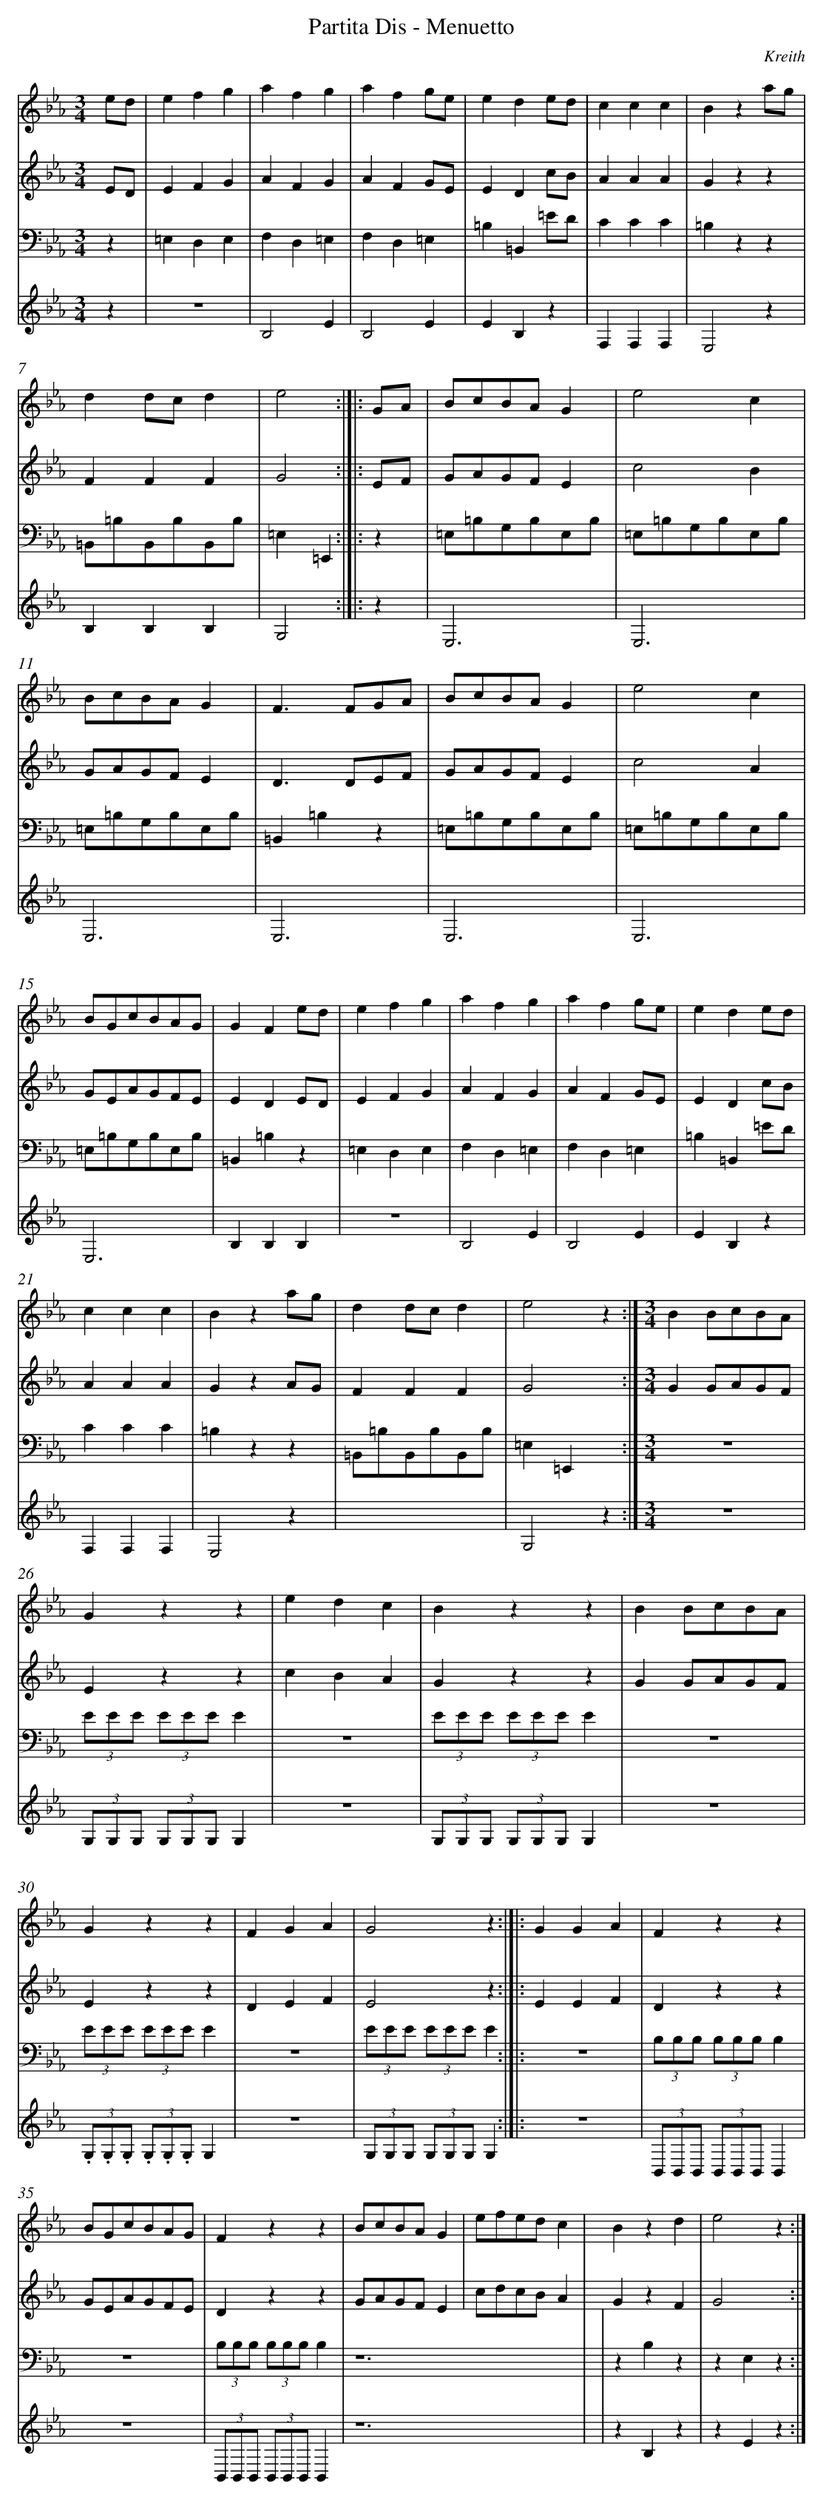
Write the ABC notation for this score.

X:1
T: Partita Dis - Menuetto
C: Kreith
L: 1/4
M: 3/4
V: 1 clef=treble
V: 2 clef=treble
V: 3 clef=bass
V: 4 clef=treble
V: 5 clef=treble
K: Eb
[V:1] e/d/ [I:setbarnb 1]|
[V:2] E/D/ |
[V:3] z |
[V:4] x |
[V:5] z |
[V:1] efg |
[V:2] EFG |
[V:3] =E,D,E, |
[V:4] x3 |
[V:5] z3 |
[V:1] afg |
[V:2] AFG |
[V:3] F,D,=E, |
[V:4] x3 |
[V:5] B,2E |
[V:1] afg/e/ |
[V:2] AFG/E/ |
[V:3] F,D,=E, |
[V:4] x3 |
[V:5] B,2E |
[V:1] ede/d/ |
[V:2] EDc/B/ |
[V:3] =B,=B,,=E/D/ |
[V:4] x3 |
[V:5] EB,z |
[V:1] ccc |
[V:2] AAA |
[V:3] CCC |
[V:4] x3 |
[V:5] F,F,F, |
[V:1] Bza/g/ |
[V:2] Gzz |
[V:3] =B,zz |
[V:4] x3 |
[V:5] E,2z |
[V:1] dd/c/d |
[V:2] FFF |
[V:3] =B,,/=B,/B,,/B,/B,,/B,/ |
[V:4] x3 |
[V:5] B,B,B, |
[V:1] e2 :|]|:
[V:2] G2 :|]|:
[V:3] =E,=E,, :|]|:
[V:4] x2 :|]|:
[V:5] G,2 :|]|:
[V:1] G/A/ [I:setbarnb 9]|
[V:2] E/F/ |
[V:3] z |
[V:4] x |
[V:5] z |
[V:1] B/c/B/A/G |
[V:2] G/A/G/F/E |
[V:3] =E,/=B,/G,/B,/E,/B,/ |
[V:4] x3 |
[V:5] E,3 |
[V:1] e2c |
[V:2] c2B |
[V:3] =E,/=B,/G,/B,/E,/B,/ |
[V:4] x3 |
[V:5] E,3 |
[V:1] B/c/B/A/G |
[V:2] G/A/G/F/E |
[V:3] =E,/=B,/G,/B,/E,/B,/ |
[V:4] x3 |
[V:5] E,3 |
[V:1] F>FG/A/ |
[V:2] D>DE/F/ |
[V:3] =B,,=B,z |
[V:4] x3 |
[V:5] E,3 |
[V:1] B/c/B/A/G |
[V:2] G/A/G/F/E |
[V:3] =E,/=B,/G,/B,/E,/B,/ |
[V:4] x3 |
[V:5] E,3 |
[V:1] e2c |
[V:2] c2A |
[V:3] =E,/=B,/G,/B,/E,/B,/ |
[V:4] x3 |
[V:5] E,3 |
[V:1] B/G/c/B/A/G/ |
[V:2] G/E/A/G/F/E/ |
[V:3] =E,/=B,/G,/B,/E,/B,/ |
[V:4] x3 |
[V:5] E,3 |
[V:1] GFe/d/ |
[V:2] EDE/D/ |
[V:3] =B,,=B,z |
[V:4] x3 |
[V:5] B,B,B, |
[V:1] efg |
[V:2] EFG |
[V:3] =E,D,E, |
[V:4] x3 |
[V:5] z3 |
[V:1] afg |
[V:2] AFG |
[V:3] F,D,=E, |
[V:4] x3 |
[V:5] B,2E |
[V:1] afg/e/ |
[V:2] AFG/E/ |
[V:3] F,D,=E, |
[V:4] x3 |
[V:5] B,2E |
[V:1] ede/d/ |
[V:2] EDc/B/ |
[V:3] =B,=B,,=E/D/ |
[V:4] x3 |
[V:5] EB,z |
[V:1] ccc |
[V:2] AAA |
[V:3] CCC |
[V:4] x3 |
[V:5] F,F,F, |
[V:1] Bza/g/ |
[V:2] GzA/G/ |
[V:3] =B,zz |
[V:4] x3 |
[V:5] E,2z |
[V:1] dd/c/d |
[V:2] FFF |
[V:3] =B,,/=B,/B,,/B,/B,,/B,/ |
[V:4] x3 |
[V:5] x3 |
[V:1] e2z :|]
[V:2] G2x :|]
[V:3] =E,=E,,x :|]
[V:4] x3 :|]
[V:5] G,2z :|]
[V:1]  [K:Eb] [M:3/4]BB/c/B/A/ |
[V:2]  [K:Eb] [M:3/4]GG/A/G/F/ |
[V:3]  [K:Eb] [M:3/4]z3 |
[V:4]  [K:Eb] [M:3/4]x3 |
[V:5]  [K:Eb] [M:3/4]z3 |
[V:1] Gzz |
[V:2] Ezz |
[V:3] (3E/E/E/ (3E/E/E/E |
[V:4] x3 |
[V:5] (3G,/G,/G,/ (3G,/G,/G,/G, |
[V:1] edc |
[V:2] cBA |
[V:3] z3 |
[V:4] x3 |
[V:5] z3 |
[V:1] Bzz |
[V:2] Gzz |
[V:3] (3E/E/E/ (3E/E/E/E |
[V:4] x3 |
[V:5] (3G,/G,/G,/ (3G,/G,/G,/G, |
[V:1] BB/c/B/A/ |
[V:2] GG/A/G/F/ |
[V:3] z3 |
[V:4] x3 |
[V:5] z3 |
[V:1] Gzz |
[V:2] Ezz |
[V:3] (3E/E/E/ (3E/E/E/E |
[V:4] x3 |
[V:5] (3.G,/.G,/.G,/ (3.G,/.G,/.G,/G, |
[V:1] FGA |
[V:2] DEF |
[V:3] z3 |
[V:4] x3 |
[V:5] z3 |
[V:1] G2z :|]|:
[V:2] E2z :|]|:
[V:3] (3E/E/E/ (3E/E/E/E :|]|:
[V:4] x3 :|]|:
[V:5] (3G,/G,/G,/ (3G,/G,/G,/G, :|]|:
[V:1] GGA |
[V:2] EEF |
[V:3] z3 |
[V:4] x3 |
[V:5] z3 |
[V:1] Fzz |
[V:2] Dzz |
[V:3] (3B,/B,/B,/ (3B,/B,/B,/B, |
[V:4] x3 |
[V:5] (3B,,/B,,/B,,/ (3B,,/B,,/B,,/B,, |
[V:1] B/G/c/B/A/G/ |
[V:2] G/E/A/G/F/E/ |
[V:3] z3 |
[V:4] x3 |
[V:5] z3 |
[V:1] Fzz |
[V:2] Dzz |
[V:3] (3B,/B,/B,/ (3B,/B,/B,/B, |
[V:4] x3 |
[V:5] (3B,,/B,,/B,,/ (3B,,/B,,/B,,/B,, |
[V:1] B/c/B/A/G |
[V:2] G/A/G/F/E |
[V:3] z6 |
[V:4] x3 |
[V:5] z6 |
[V:1] e/f/e/d/c |
[V:2] c/d/c/B/A |
[V:3]  |
[V:4] x3 |
[V:5]  |
[V:1] Bzd |
[V:2] GzF |
[V:3] zB,z |
[V:4] x3 |
[V:5] zB,z |
[V:1] e2z :|]
[V:2] G2x :|]
[V:3] zE,z :|]
[V:4] x3 :|]
[V:5] zEz :|]
